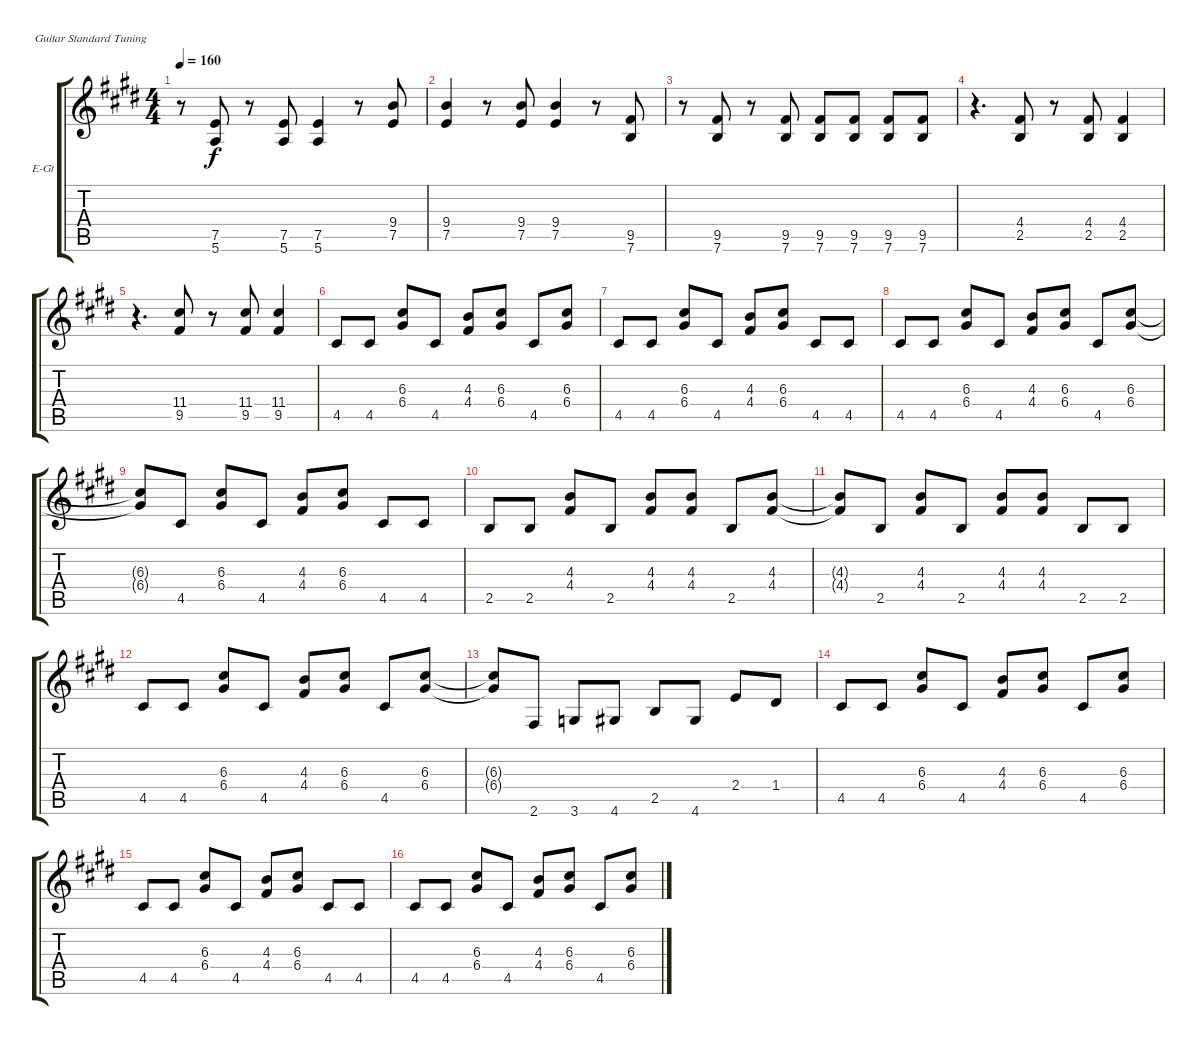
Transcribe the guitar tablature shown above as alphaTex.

\bracketExtendMode groupsimilarinstruments
\firstSystemTrackNameOrientation horizontal
\otherSystemsTrackNameOrientation horizontal
\track ("Guitar 1" "E-Gt") {instrument distortionguitar}
\staff {score tabs}
\tuning (E4 B3 G3 D3 A2 E2)
\ts (4 4)
\tempo 160
\clef g2
\ks e
r.8{dy f} (7.5 5.6).8 r.8 (7.5 5.6).8 (7.5 5.6).4 r.8 (9.4 7.5).8 |
(9.4 7.5).4 r.8 (9.4 7.5).8 (9.4 7.5).4 r.8 (9.5 7.6).8 |
r.8 (9.5 7.6).8 r.8 (9.5 7.6).8 (9.5 7.6).8 (9.5 7.6).8 (9.5 7.6).8 (9.5 7.6).8 |
r.4{d} (4.4 2.5).8 r.8 (4.4 2.5).8 (4.4 2.5).4 |
r.4{d} (11.4 9.5).8 r.8 (11.4 9.5).8 (11.4 9.5).4 |
4.5.8 4.5.8 (6.3 6.4).8 4.5.8 (4.3 4.4).8 (6.3 6.4).8 4.5.8 (6.3 6.4).8 |
4.5.8 4.5.8 (6.3 6.4).8 4.5.8 (4.3 4.4).8 (6.3 6.4).8 4.5.8 4.5.8 |
4.5.8 4.5.8 (6.3 6.4).8 4.5.8 (4.3 4.4).8 (6.3 6.4).8 4.5.8 (6.3 6.4).8 |
(6.3{t} 6.4{t}).8 4.5.8 (6.3 6.4).8 4.5.8 (4.3 4.4).8 (6.3 6.4).8 4.5.8 4.5.8 |
2.5.8 2.5.8 (4.3 4.4).8 2.5.8 (4.3 4.4).8 (4.3 4.4).8 2.5.8 (4.3 4.4).8 |
(4.3{t} 4.4{t}).8 2.5.8 (4.3 4.4).8 2.5.8 (4.3 4.4).8 (4.3 4.4).8 2.5.8 2.5.8 |
4.5.8 4.5.8 (6.3 6.4).8 4.5.8 (4.3 4.4).8 (6.3 6.4).8 4.5.8 (6.3 6.4).8 |
(6.3{t} 6.4{t}).8 2.6.8 3.6.8 4.6.8 2.5.8 4.6.8 2.4.8 1.4.8 |
4.5.8 4.5.8 (6.3 6.4).8 4.5.8 (4.3 4.4).8 (6.3 6.4).8 4.5.8 (6.3 6.4).8 |
4.5.8 4.5.8 (6.3 6.4).8 4.5.8 (4.3 4.4).8 (6.3 6.4).8 4.5.8 4.5.8 |
4.5.8 4.5.8 (6.3 6.4).8 4.5.8 (4.3 4.4).8 (6.3 6.4).8 4.5.8 (6.3 6.4).8
